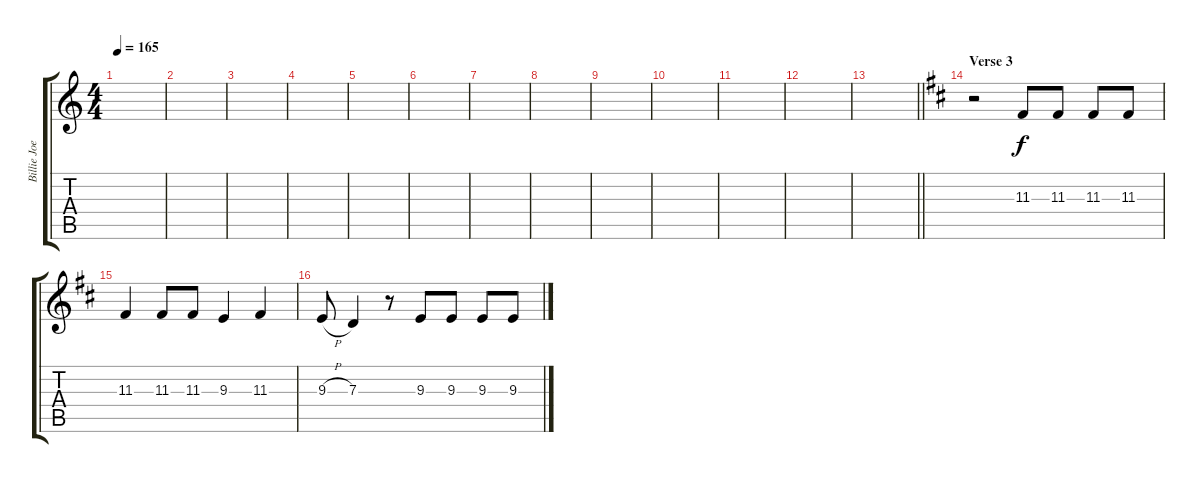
\track ("Billie Joe (Vocals)" "Billie Joe") {instrument lead2sawtooth}
\staff {score tabs}
\tuning (E4 B3 G3 D3 A2 E2) {hide}
\ts (4 4)
\tempo 165
\clef g2
\ks c
|
|
|
|
|
|
|
|
|
|
|
|
\barLineRight lightlight
|
\section ("" "Verse 3")
\ks d
r.2 11.3.8 11.3.8 11.3.8 11.3.8 |
11.3.4 11.3.8 11.3.8 9.3.4 11.3.4 |
9.3{h}.8 7.3.4 r.8 9.3.8 9.3.8 9.3.8 9.3.8
